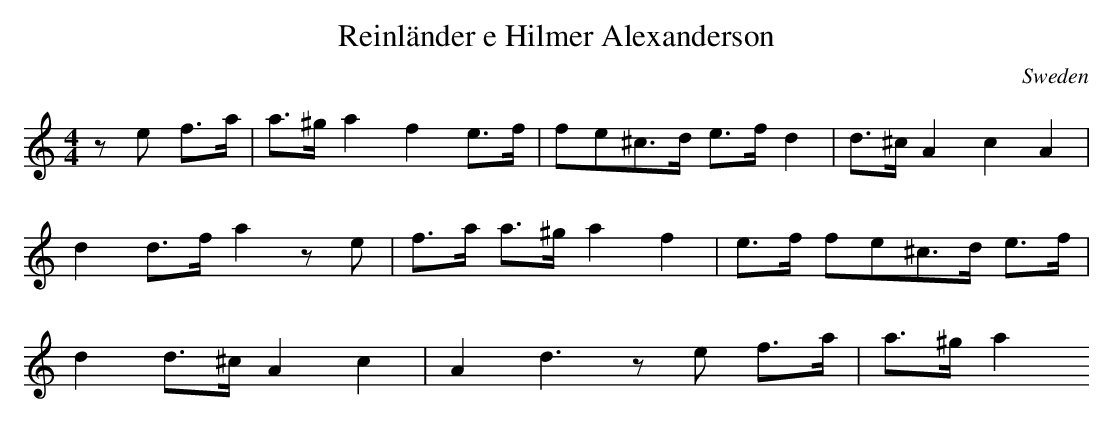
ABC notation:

X:1
T:Reinländer e Hilmer Alexanderson
L:1/8
M:4/4
O:Sweden
K:C major
ze f>a| a>^g a2 f2 e>f |fe^c>d e>f d2| d>^c A2 c2 A2 |d2d>f a2 ze| \
f>a a>^g a2 f2| e>f fe^c>d e>f |d2 d>^c A2 c2 | A2 d3 ze f>a |a>^g a2
